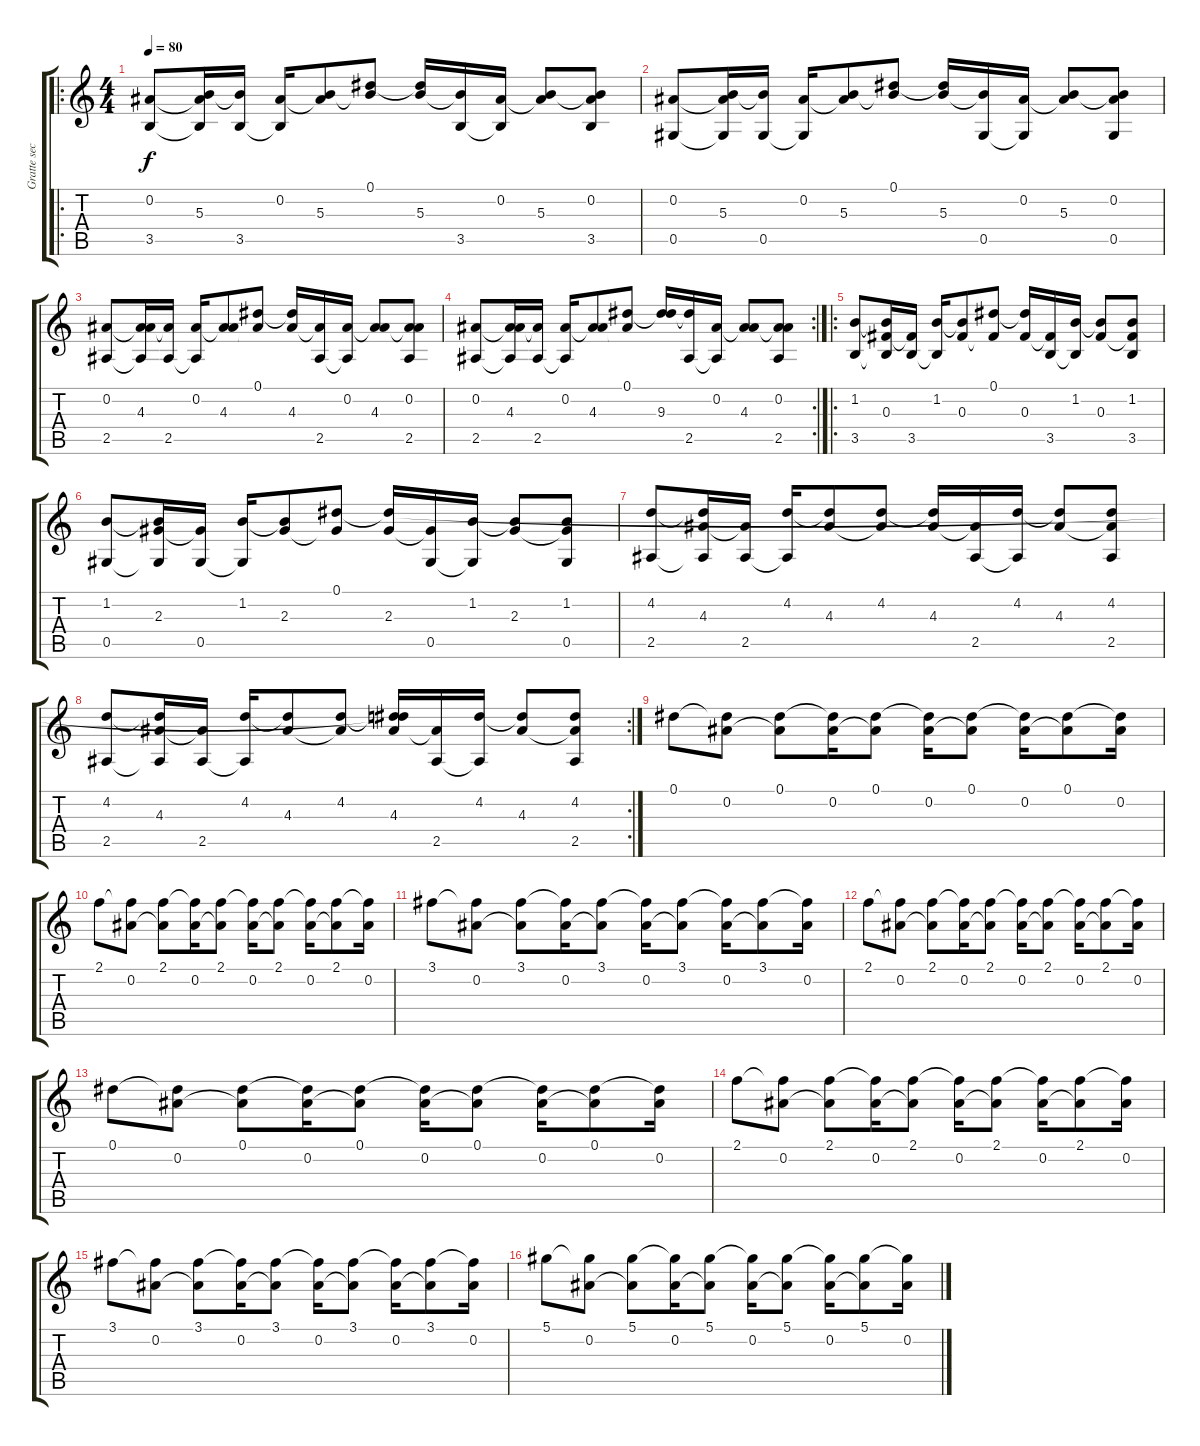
\track ("Gratte seche (manu)" "Gratte sec") {instrument acousticguitarsteel}
\staff {score tabs}
\tuning (Eb4 Bb3 Gb3 Db3 Ab2 Eb2) {hide}
\ro
\ts (4 4)
\tempo 80
\clef g2
\ks c
(0.2 3.5).8{dy f} (0.2{t} 5.3 3.5{t}).16 (5.3{t} 3.5).16 (0.2 3.5{t}).16 (0.2{t} 5.3).8 (0.1 5.3{t}).8 (0.1{t} 5.3).16 (5.3{t} 3.5).16 (0.2 3.5{t}).16 (0.2{t} 5.3).8 (0.2 5.3{t} 3.5).8 |
(0.2 0.5).8 (0.2{t} 5.3 0.5{t}).16 (5.3{t} 0.5).16 (0.2 0.5{t}).16 (0.2{t} 5.3).8 (0.1 5.3{t}).8 (0.1{t} 5.3).16 (5.3{t} 0.5).16 (0.2 0.5{t}).16 (0.2{t} 5.3).8 (0.2 5.3{t} 0.5).8 |
(0.2 2.5).8 (0.2{t} 4.3 2.5{t}).16 (4.3{t} 2.5).16 (0.2 2.5{t}).16 (0.2{t} 4.3).8 (0.1 4.3{t}).8 (0.1{t} 4.3).16 (4.3{t} 2.5).16 (0.2 2.5{t}).16 (0.2{t} 4.3).8 (0.2 4.3{t} 2.5).8 |
\rc 2
(0.2 2.5).8 (0.2{t} 4.3 2.5{t}).16 (4.3{t} 2.5).16 (0.2 2.5{t}).16 (0.2{t} 4.3).8 (0.1 4.3{t}).8 (0.1{t} 9.3).16 (9.3{t} 2.5).16 (0.2 2.5{t}).16 (0.2{t} 4.3).8 (0.2 4.3{t} 2.5).8 |
\ro
(1.2 3.5).8 (1.2{t} 0.3 3.5{t}).16 (0.3{t} 3.5).16 (1.2 3.5{t}).16 (1.2{t} 0.3).8 (0.1 0.3{t}).8 (0.1{t} 0.3).16 (0.3{t} 3.5).16 (1.2 3.5{t}).16 (1.2{t} 0.3).8 (1.2 0.3{t} 3.5).8 |
(1.2 0.5).8 (1.2{t} 2.3 0.5{t}).16 (2.3{t} 0.5).16 (1.2 0.5{t}).16 (1.2{t} 2.3).8 (0.1 2.3{t}).8 (0.1{t} 2.3).16 (2.3{t} 0.5).16 (1.2 0.5{t}).16 (1.2{t} 2.3).8 (1.2 2.3{t} 0.5).8 |
(4.2 2.5).8 (4.2{t} 4.3 2.5{t}).16 (4.3{t} 2.5).16 (4.2 2.5{t}).16 (4.2{t} 4.3).8 (4.2 4.3{t}).8 (4.2{t} 4.3).16 (4.3{t} 2.5).16 (4.2 2.5{t}).16 (4.2{t} 4.3).8 (4.2 4.3{t} 2.5).8 |
\rc 2
(4.2 2.5).8 (4.2{t} 4.3 2.5{t}).16 (4.3{t} 2.5).16 (4.2 2.5{t}).16 (4.2{t} 4.3).8 (4.2 4.3{t}).8 (0.1{t} 4.2{t} 4.3).16 (4.3{t} 2.5).16 (4.2 2.5{t}).16 (4.2{t} 4.3).8 (4.2 4.3{t} 2.5).8 |
0.1.8 (0.1{t} 0.2).8 (0.1 0.2{t}).8 (0.1{t} 0.2).16 (0.1 0.2{t}).8 (0.1{t} 0.2).16 (0.1 0.2{t}).8 (0.1{t} 0.2).16 (0.1 0.2{t}).8 (0.1{t} 0.2).16 |
2.1.8 (2.1{t} 0.2).8 (2.1 0.2{t}).8 (2.1{t} 0.2).16 (2.1 0.2{t}).8 (2.1{t} 0.2).16 (2.1 0.2{t}).8 (2.1{t} 0.2).16 (2.1 0.2{t}).8 (2.1{t} 0.2).16 |
3.1.8 (3.1{t} 0.2).8 (3.1 0.2{t}).8 (3.1{t} 0.2).16 (3.1 0.2{t}).8 (3.1{t} 0.2).16 (3.1 0.2{t}).8 (3.1{t} 0.2).16 (3.1 0.2{t}).8 (3.1{t} 0.2).16 |
2.1.8 (2.1{t} 0.2).8 (2.1 0.2{t}).8 (2.1{t} 0.2).16 (2.1 0.2{t}).8 (2.1{t} 0.2).16 (2.1 0.2{t}).8 (2.1{t} 0.2).16 (2.1 0.2{t}).8 (2.1{t} 0.2).16 |
0.1.8 (0.1{t} 0.2).8 (0.1 0.2{t}).8 (0.1{t} 0.2).16 (0.1 0.2{t}).8 (0.1{t} 0.2).16 (0.1 0.2{t}).8 (0.1{t} 0.2).16 (0.1 0.2{t}).8 (0.1{t} 0.2).16 |
2.1.8 (2.1{t} 0.2).8 (2.1 0.2{t}).8 (2.1{t} 0.2).16 (2.1 0.2{t}).8 (2.1{t} 0.2).16 (2.1 0.2{t}).8 (2.1{t} 0.2).16 (2.1 0.2{t}).8 (2.1{t} 0.2).16 |
3.1.8 (3.1{t} 0.2).8 (3.1 0.2{t}).8 (3.1{t} 0.2).16 (3.1 0.2{t}).8 (3.1{t} 0.2).16 (3.1 0.2{t}).8 (3.1{t} 0.2).16 (3.1 0.2{t}).8 (3.1{t} 0.2).16 |
5.1.8 (5.1{t} 0.2).8 (5.1 0.2{t}).8 (5.1{t} 0.2).16 (5.1 0.2{t}).8 (5.1{t} 0.2).16 (5.1 0.2{t}).8 (5.1{t} 0.2).16 (5.1 0.2{t}).8 (5.1{t} 0.2).16
